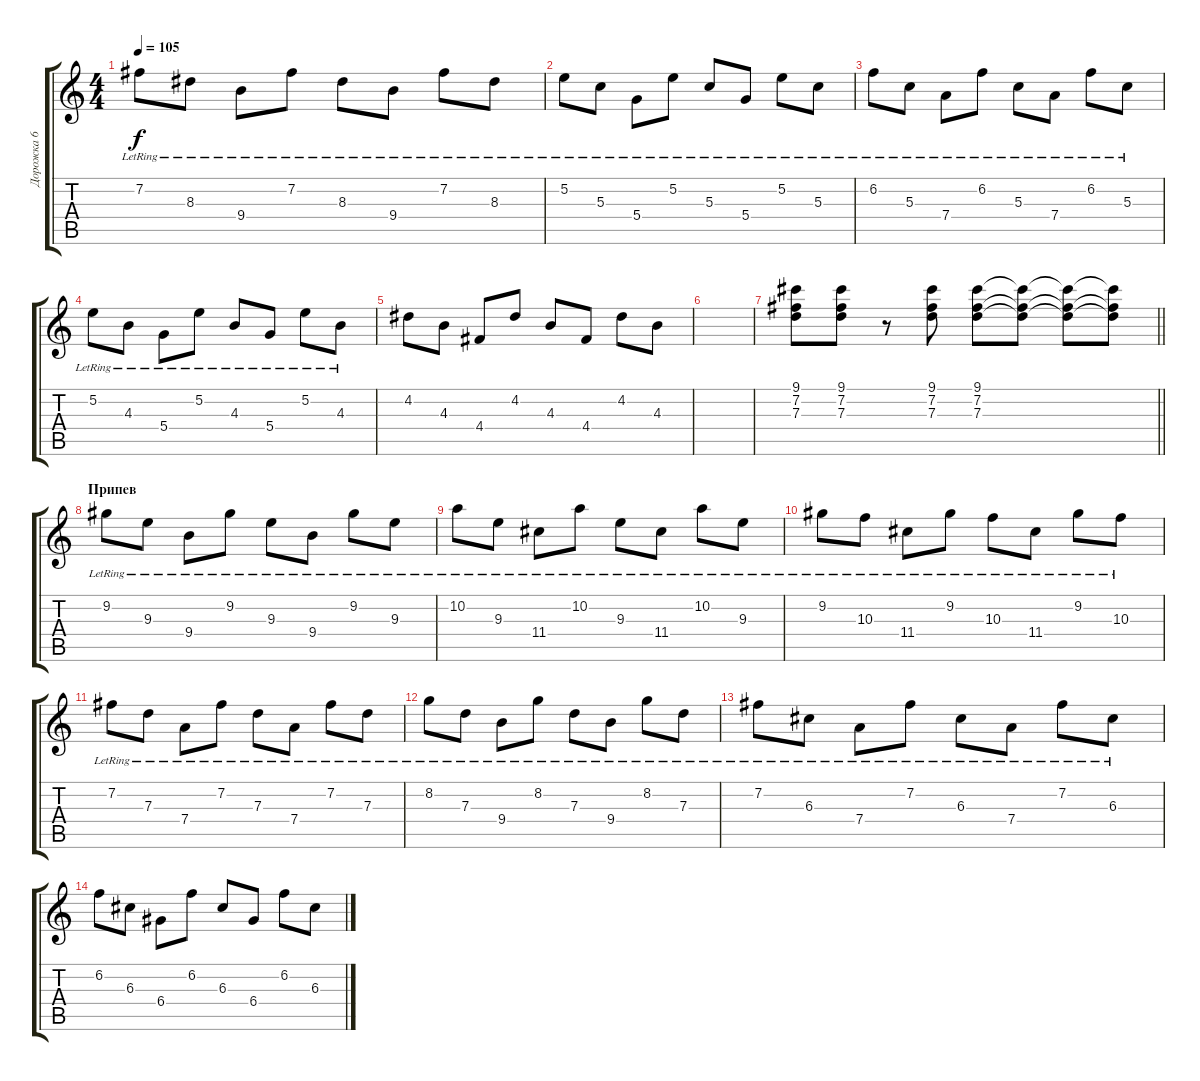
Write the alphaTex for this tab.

\track ("Дорожка 6" "Дорожка 6") {instrument overdrivenguitar}
\staff {score tabs}
\tuning (E4 B3 G3 D3 A2 E2) {hide}
\ts (4 4)
\tempo 105
\clef g2
\ks c
7.2{lr}.8{dy f} 8.3{lr}.8 9.4{lr}.8 7.2{lr}.8 8.3{lr}.8 9.4{lr}.8 7.2{lr}.8 8.3{lr}.8 |
5.2{lr}.8 5.3{lr}.8 5.4{lr}.8 5.2{lr}.8 5.3{lr}.8 5.4{lr}.8 5.2{lr}.8 5.3{lr}.8 |
6.2{lr}.8 5.3{lr}.8 7.4{lr}.8 6.2{lr}.8 5.3{lr}.8 7.4{lr}.8 6.2{lr}.8 5.3{lr}.8 |
5.2{lr}.8 4.3{lr}.8 5.4{lr}.8 5.2{lr}.8 4.3{lr}.8 5.4{lr}.8 5.2{lr}.8 4.3{lr}.8 |
4.2.8 4.3.8 4.4.8 4.2.8 4.3.8 4.4.8 4.2.8 4.3.8 |
|
\barLineRight lightlight
(9.1 7.2 7.3).8 (9.1 7.2 7.3).8 r.8 (9.1 7.2 7.3).8 (9.1 7.2 7.3).8 (9.1{t} 7.2{t} 7.3{t}).8 (9.1{t} 7.2{t} 7.3{t}).8 (9.1{t} 7.2{t} 7.3{t}).8 |
\section ("" "Припев")
9.2{lr}.8 9.3{lr}.8 9.4{lr}.8 9.2{lr}.8 9.3{lr}.8 9.4{lr}.8 9.2{lr}.8 9.3{lr}.8 |
10.2{lr}.8 9.3{lr}.8 11.4{lr}.8 10.2{lr}.8 9.3{lr}.8 11.4{lr}.8 10.2{lr}.8 9.3{lr}.8 |
9.2{lr}.8 10.3{lr}.8 11.4{lr}.8 9.2{lr}.8 10.3{lr}.8 11.4{lr}.8 9.2{lr}.8 10.3{lr}.8 |
7.2{lr}.8 7.3{lr}.8 7.4{lr}.8 7.2{lr}.8 7.3{lr}.8 7.4{lr}.8 7.2{lr}.8 7.3{lr}.8 |
8.2{lr}.8 7.3{lr}.8 9.4{lr}.8 8.2{lr}.8 7.3{lr}.8 9.4{lr}.8 8.2{lr}.8 7.3{lr}.8 |
7.2{lr}.8 6.3{lr}.8 7.4{lr}.8 7.2{lr}.8 6.3{lr}.8 7.4{lr}.8 7.2{lr}.8 6.3{lr}.8 |
6.2.8 6.3.8 6.4.8 6.2.8 6.3.8 6.4.8 6.2.8 6.3.8
